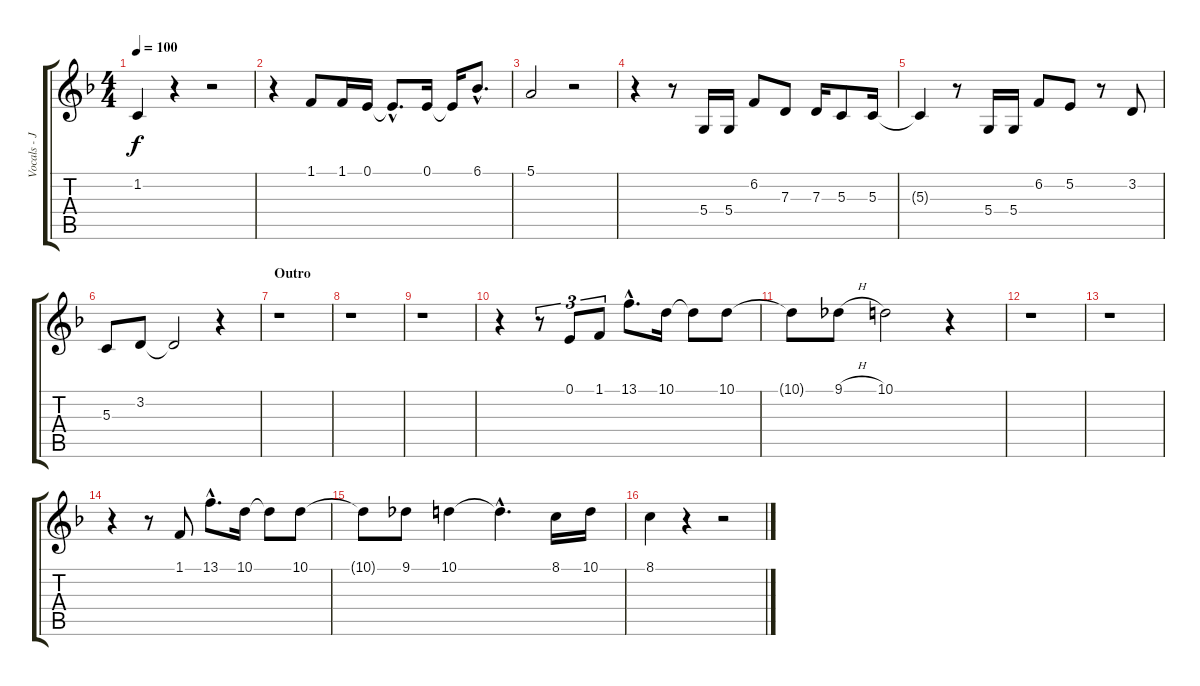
\track ("Vocals - Jon Oliva" "Vocals - J") {instrument choiraahs}
\staff {score tabs}
\tuning (E4 B3 G3 D3 A2 E2) {hide}
\ts (4 4)
\tempo 100
\clef g2
\ks f
1.2{t}.4{dy f} r.4 r.2 |
r.4 1.1.8 1.1.16 0.1.16 0.1{hac t}.8{d} 0.1.16 0.1{t}.16 6.1{hac}.8{d} |
5.1.2 r.2 |
r.4 r.8 5.4.16 5.4.16 6.2.8 7.3.8 7.3.16 5.3.8 5.3.16 |
5.3{t}.4 r.8 5.4.16 5.4.16 6.2.8 5.2.8 r.8 3.2.8 |
5.3.8 3.2.8 3.2{t}.2 r.4 |
\section ("" "Outro")
r.1 |
r.1 |
r.1 |
r.4 r.8{tu (3 2)} 0.1.8{tu (3 2)} 1.1.8{tu (3 2)} 13.1{hac}.8{d} 10.1.16 10.1{t}.8 10.1.8 |
10.1{t}.8 9.1{h}.8 10.1.2 r.4 |
r.1 |
r.1 |
r.4 r.8 1.1.8 13.1{hac}.8{d} 10.1.16 10.1{t}.8 10.1.8 |
10.1{t}.8 9.1.8 10.1.4 10.1{hac t}.4{d} 8.1.16 10.1.16 |
8.1.4 r.4 r.2
